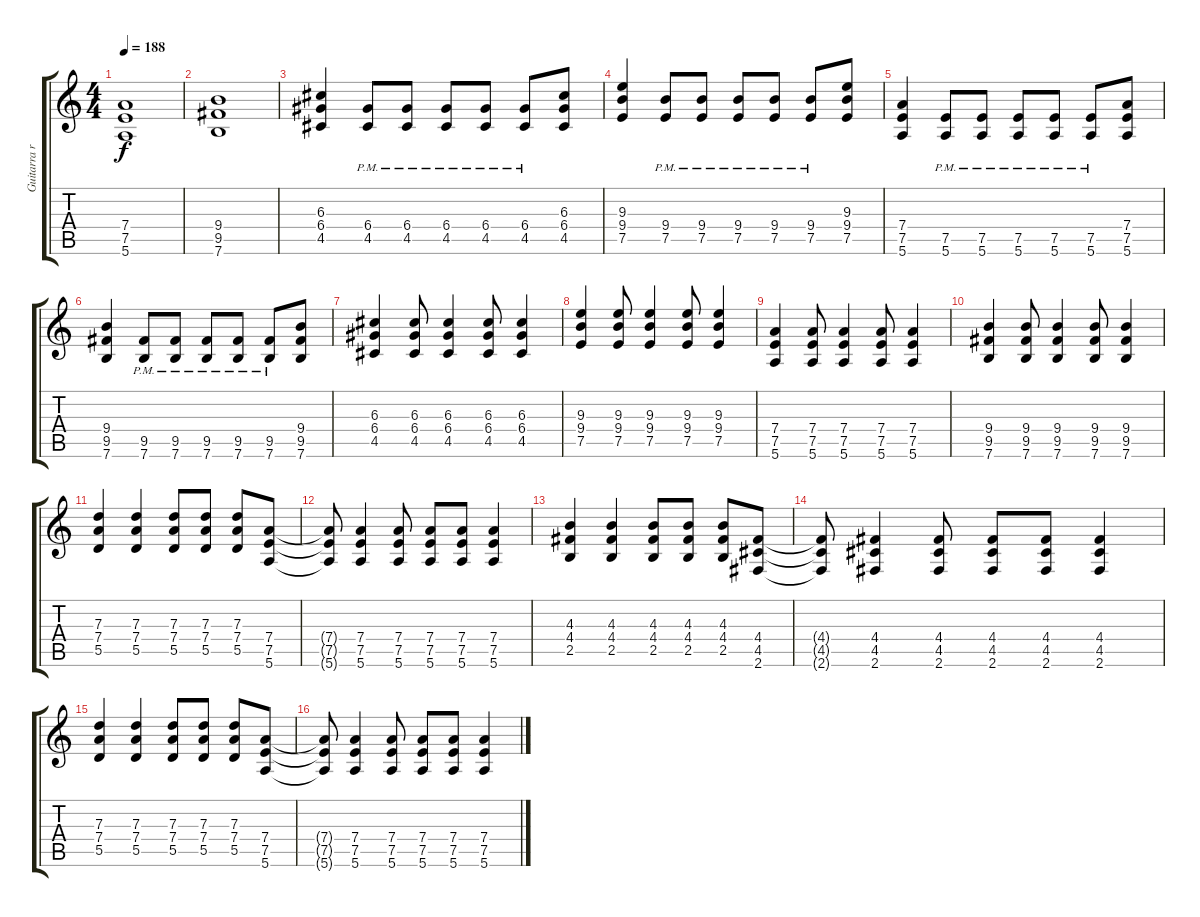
\track ("Guitarra rítmica" "Guitarra r") {instrument distortionguitar}
\staff {score tabs}
\tuning (E4 B3 G3 D3 A2 E2) {hide}
\ts (4 4)
\tempo 188
\clef g2
\ks c
(7.4 7.5 5.6).1{dy f} |
(9.4 9.5 7.6).1 |
(6.3 6.4 4.5).4 (6.4{pm} 4.5{pm}).8 (6.4{pm} 4.5{pm}).8 (6.4{pm} 4.5{pm}).8 (6.4{pm} 4.5{pm}).8 (6.4{pm} 4.5{pm}).8 (6.3 6.4 4.5).8 |
(9.3 9.4 7.5).4 (9.4{pm} 7.5{pm}).8 (9.4{pm} 7.5{pm}).8 (9.4{pm} 7.5{pm}).8 (9.4{pm} 7.5{pm}).8 (9.4{pm} 7.5{pm}).8 (9.3 9.4 7.5).8 |
(7.4 7.5 5.6).4 (7.5{pm} 5.6{pm}).8 (7.5{pm} 5.6{pm}).8 (7.5{pm} 5.6{pm}).8 (7.5{pm} 5.6{pm}).8 (7.5{pm} 5.6{pm}).8 (7.4 7.5 5.6).8 |
(9.4 9.5 7.6).4 (9.5{pm} 7.6{pm}).8 (9.5{pm} 7.6{pm}).8 (9.5{pm} 7.6{pm}).8 (9.5{pm} 7.6{pm}).8 (9.5{pm} 7.6{pm}).8 (9.4 9.5 7.6).8 |
(6.3 6.4 4.5).4 (6.3 6.4 4.5).8 (6.3 6.4 4.5).4 (6.3 6.4 4.5).8 (6.3 6.4 4.5).4 |
(9.3 9.4 7.5).4 (9.3 9.4 7.5).8 (9.3 9.4 7.5).4 (9.3 9.4 7.5).8 (9.3 9.4 7.5).4 |
(7.4 7.5 5.6).4 (7.4 7.5 5.6).8 (7.4 7.5 5.6).4 (7.4 7.5 5.6).8 (7.4 7.5 5.6).4 |
(9.4 9.5 7.6).4 (9.4 9.5 7.6).8 (9.4 9.5 7.6).4 (9.4 9.5 7.6).8 (9.4 9.5 7.6).4 |
(7.3 7.4 5.5).4 (7.3 7.4 5.5).4 (7.3 7.4 5.5).8 (7.3 7.4 5.5).8 (7.3 7.4 5.5).8 (7.4 7.5 5.6).8 |
(7.4{t} 7.5{t} 5.6{t}).8 (7.4 7.5 5.6).4 (7.4 7.5 5.6).8 (7.4 7.5 5.6).8 (7.4 7.5 5.6).8 (7.4 7.5 5.6).4 |
(4.3 4.4 2.5).4 (4.3 4.4 2.5).4 (4.3 4.4 2.5).8 (4.3 4.4 2.5).8 (4.3 4.4 2.5).8 (4.4 4.5 2.6).8 |
(4.4{t} 4.5{t} 2.6{t}).8 (4.4 4.5 2.6).4 (4.4 4.5 2.6).8 (4.4 4.5 2.6).8 (4.4 4.5 2.6).8 (4.4 4.5 2.6).4 |
(7.3 7.4 5.5).4 (7.3 7.4 5.5).4 (7.3 7.4 5.5).8 (7.3 7.4 5.5).8 (7.3 7.4 5.5).8 (7.4 7.5 5.6).8 |
(7.4{t} 7.5{t} 5.6{t}).8 (7.4 7.5 5.6).4 (7.4 7.5 5.6).8 (7.4 7.5 5.6).8 (7.4 7.5 5.6).8 (7.4 7.5 5.6).4
